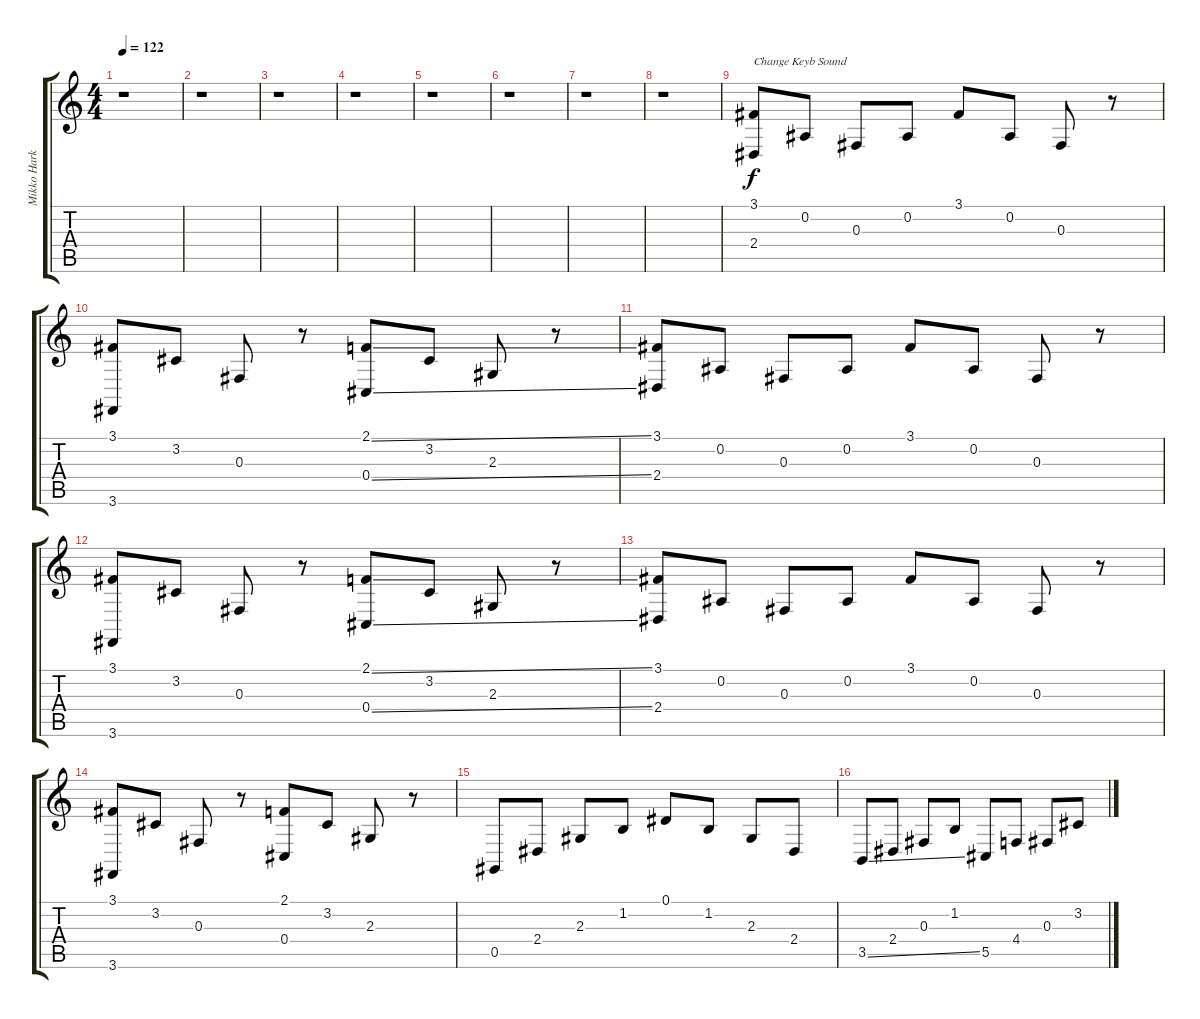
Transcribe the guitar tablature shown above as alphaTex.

\track ("Mikko Harkin" "Mikko Hark") {instrument fx5brightness}
\staff {score tabs}
\tuning (Eb4 Bb3 Gb3 Db3 Ab2 Eb2) {hide}
\ts (4 4)
\tempo 122
\clef g2
\ks c
r.1{dy f} |
r.1 |
r.1 |
r.1 |
r.1 |
r.1 |
r.1 |
r.1 |
(3.1 2.4).8{txt "Change Keyb Sound" volume 6 instrument musicbox} 0.2.8 0.3.8 0.2.8 3.1.8 0.2.8 0.3.8 r.8 |
(3.1 3.6).8 3.2.8 0.3.8 r.8 (2.1{ss} 0.4{ss}).8 3.2.8 2.3.8 r.8 |
(3.1 2.4).8 0.2.8 0.3.8 0.2.8 3.1.8 0.2.8 0.3.8 r.8 |
(3.1 3.6).8 3.2.8 0.3.8 r.8 (2.1{ss} 0.4{ss}).8 3.2.8 2.3.8 r.8 |
(3.1 2.4).8 0.2.8 0.3.8 0.2.8 3.1.8 0.2.8 0.3.8 r.8 |
(3.1 3.6).8 3.2.8 0.3.8 r.8 (2.1 0.4).8 3.2.8 2.3.8 r.8 |
0.5.8 2.4.8 2.3.8 1.2.8 0.1.8 1.2.8 2.3.8 2.4.8 |
3.5{ss}.8 2.4.8 0.3.8 1.2.8 5.5.8 4.4.8 0.3.8 3.2.8
